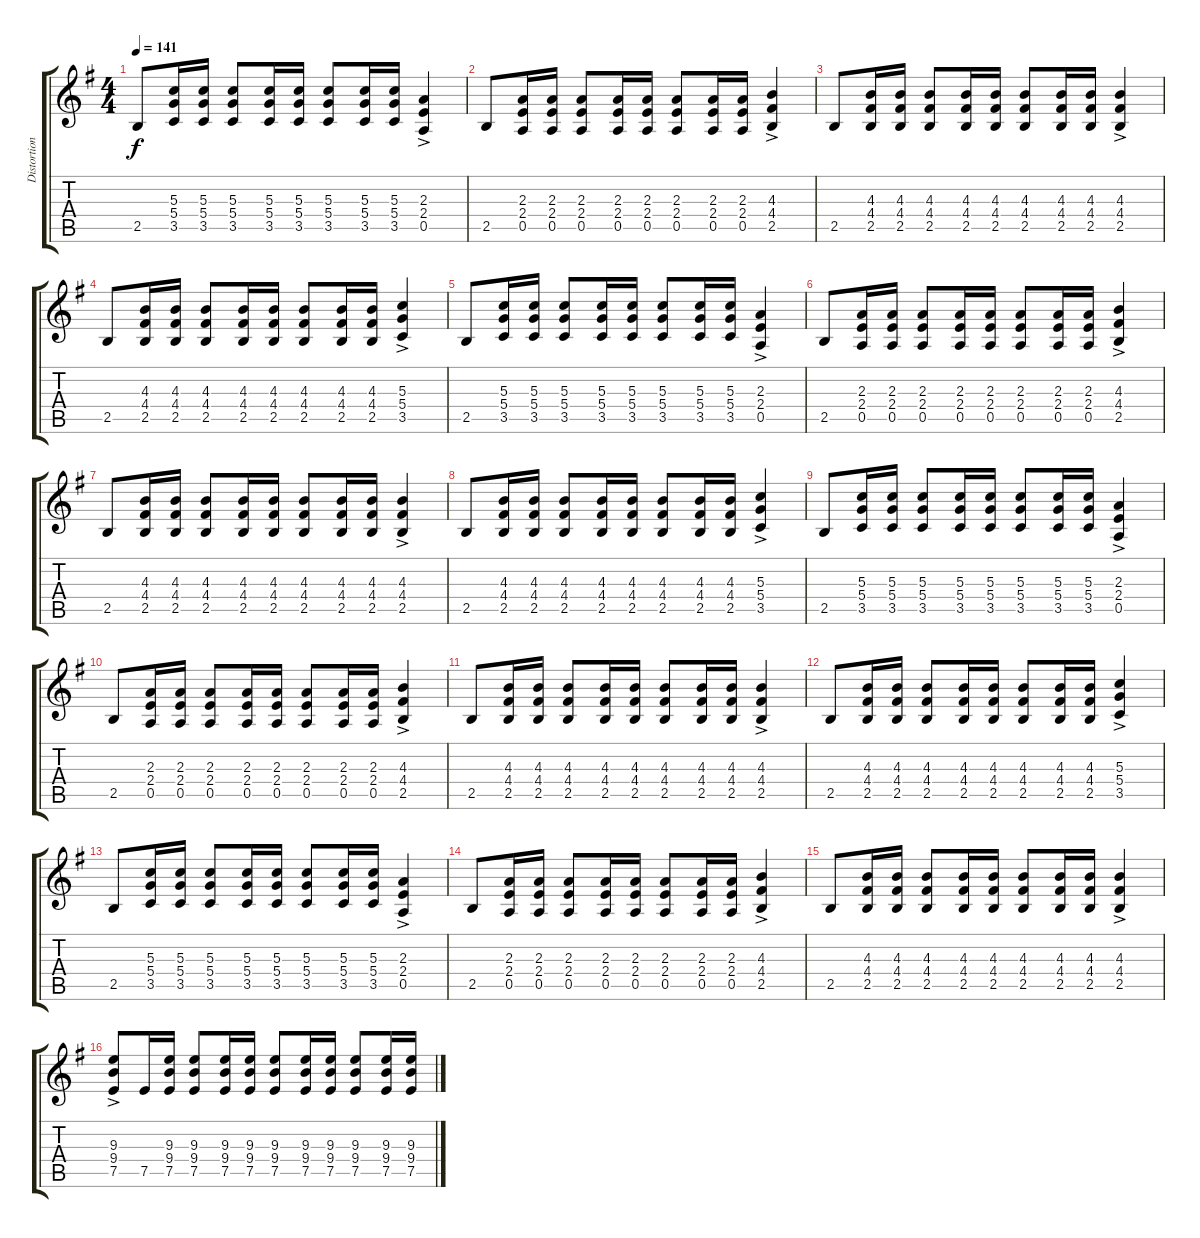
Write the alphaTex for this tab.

\track ("Distortion Gtr" "Distortion") {instrument distortionguitar}
\staff {score tabs}
\tuning (E4 B3 G3 D3 A2 E2) {hide}
\ts (4 4)
\tempo 141
\clef g2
\ks g
2.5.8{dy f} (5.3 5.4 3.5).16 (5.3 5.4 3.5).16 (5.3 5.4 3.5).8 (5.3 5.4 3.5).16 (5.3 5.4 3.5).16 (5.3 5.4 3.5).8 (5.3 5.4 3.5).16 (5.3 5.4 3.5).16 (2.3{ac} 2.4{ac} 0.5{ac}).4 |
2.5.8 (2.3 2.4 0.5).16 (2.3 2.4 0.5).16 (2.3 2.4 0.5).8 (2.3 2.4 0.5).16 (2.3 2.4 0.5).16 (2.3 2.4 0.5).8 (2.3 2.4 0.5).16 (2.3 2.4 0.5).16 (4.3{ac} 4.4{ac} 2.5{ac}).4 |
2.5.8 (4.3 4.4 2.5).16 (4.3 4.4 2.5).16 (4.3 4.4 2.5).8 (4.3 4.4 2.5).16 (4.3 4.4 2.5).16 (4.3 4.4 2.5).8 (4.3 4.4 2.5).16 (4.3 4.4 2.5).16 (4.3{ac} 4.4{ac} 2.5{ac}).4 |
2.5.8 (4.3 4.4 2.5).16 (4.3 4.4 2.5).16 (4.3 4.4 2.5).8 (4.3 4.4 2.5).16 (4.3 4.4 2.5).16 (4.3 4.4 2.5).8 (4.3 4.4 2.5).16 (4.3 4.4 2.5).16 (5.3{ac} 5.4{ac} 3.5{ac}).4 |
2.5.8 (5.3 5.4 3.5).16 (5.3 5.4 3.5).16 (5.3 5.4 3.5).8 (5.3 5.4 3.5).16 (5.3 5.4 3.5).16 (5.3 5.4 3.5).8 (5.3 5.4 3.5).16 (5.3 5.4 3.5).16 (2.3{ac} 2.4{ac} 0.5{ac}).4 |
2.5.8 (2.3 2.4 0.5).16 (2.3 2.4 0.5).16 (2.3 2.4 0.5).8 (2.3 2.4 0.5).16 (2.3 2.4 0.5).16 (2.3 2.4 0.5).8 (2.3 2.4 0.5).16 (2.3 2.4 0.5).16 (4.3{ac} 4.4{ac} 2.5{ac}).4 |
2.5.8 (4.3 4.4 2.5).16 (4.3 4.4 2.5).16 (4.3 4.4 2.5).8 (4.3 4.4 2.5).16 (4.3 4.4 2.5).16 (4.3 4.4 2.5).8 (4.3 4.4 2.5).16 (4.3 4.4 2.5).16 (4.3{ac} 4.4{ac} 2.5{ac}).4 |
2.5.8 (4.3 4.4 2.5).16 (4.3 4.4 2.5).16 (4.3 4.4 2.5).8 (4.3 4.4 2.5).16 (4.3 4.4 2.5).16 (4.3 4.4 2.5).8 (4.3 4.4 2.5).16 (4.3 4.4 2.5).16 (5.3{ac} 5.4{ac} 3.5{ac}).4 |
2.5.8 (5.3 5.4 3.5).16 (5.3 5.4 3.5).16 (5.3 5.4 3.5).8 (5.3 5.4 3.5).16 (5.3 5.4 3.5).16 (5.3 5.4 3.5).8 (5.3 5.4 3.5).16 (5.3 5.4 3.5).16 (2.3{ac} 2.4{ac} 0.5{ac}).4 |
2.5.8 (2.3 2.4 0.5).16 (2.3 2.4 0.5).16 (2.3 2.4 0.5).8 (2.3 2.4 0.5).16 (2.3 2.4 0.5).16 (2.3 2.4 0.5).8 (2.3 2.4 0.5).16 (2.3 2.4 0.5).16 (4.3{ac} 4.4{ac} 2.5{ac}).4 |
2.5.8 (4.3 4.4 2.5).16 (4.3 4.4 2.5).16 (4.3 4.4 2.5).8 (4.3 4.4 2.5).16 (4.3 4.4 2.5).16 (4.3 4.4 2.5).8 (4.3 4.4 2.5).16 (4.3 4.4 2.5).16 (4.3{ac} 4.4{ac} 2.5{ac}).4 |
2.5.8 (4.3 4.4 2.5).16 (4.3 4.4 2.5).16 (4.3 4.4 2.5).8 (4.3 4.4 2.5).16 (4.3 4.4 2.5).16 (4.3 4.4 2.5).8 (4.3 4.4 2.5).16 (4.3 4.4 2.5).16 (5.3{ac} 5.4{ac} 3.5{ac}).4 |
2.5.8 (5.3 5.4 3.5).16 (5.3 5.4 3.5).16 (5.3 5.4 3.5).8 (5.3 5.4 3.5).16 (5.3 5.4 3.5).16 (5.3 5.4 3.5).8 (5.3 5.4 3.5).16 (5.3 5.4 3.5).16 (2.3{ac} 2.4{ac} 0.5{ac}).4 |
2.5.8 (2.3 2.4 0.5).16 (2.3 2.4 0.5).16 (2.3 2.4 0.5).8 (2.3 2.4 0.5).16 (2.3 2.4 0.5).16 (2.3 2.4 0.5).8 (2.3 2.4 0.5).16 (2.3 2.4 0.5).16 (4.3{ac} 4.4{ac} 2.5{ac}).4 |
2.5.8 (4.3 4.4 2.5).16 (4.3 4.4 2.5).16 (4.3 4.4 2.5).8 (4.3 4.4 2.5).16 (4.3 4.4 2.5).16 (4.3 4.4 2.5).8 (4.3 4.4 2.5).16 (4.3 4.4 2.5).16 (4.3{ac} 4.4{ac} 2.5{ac}).4 |
(9.3{ac} 9.4{ac} 7.5{ac}).8 7.5.16 (9.3 9.4 7.5).16 (9.3 9.4 7.5).8 (9.3 9.4 7.5).16 (9.3 9.4 7.5).16 (9.3 9.4 7.5).8 (9.3 9.4 7.5).16 (9.3 9.4 7.5).16 (9.3 9.4 7.5).8 (9.3 9.4 7.5).16 (9.3 9.4 7.5).16
